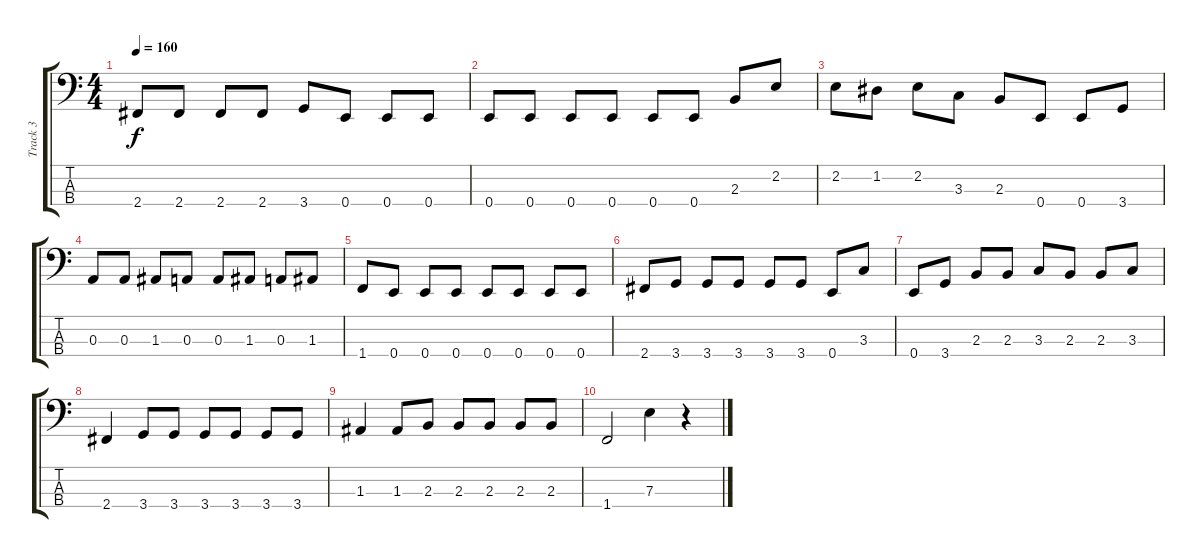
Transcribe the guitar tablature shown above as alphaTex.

\track ("Track 3" "Track 3") {instrument electricbasspick}
\staff {score tabs}
\tuning (G2 D2 A1 E1) {hide}
\ts (4 4)
\tempo 160
\clef f4
\ks c
2.4.8{dy f} 2.4.8 2.4.8 2.4.8 3.4.8 0.4.8 0.4.8 0.4.8 |
0.4.8 0.4.8 0.4.8 0.4.8 0.4.8 0.4.8 2.3.8 2.2.8 |
2.2.8 1.2.8 2.2.8 3.3.8 2.3.8 0.4.8 0.4.8 3.4.8 |
0.3.8 0.3.8 1.3.8 0.3.8 0.3.8 1.3.8 0.3.8 1.3.8 |
1.4.8 0.4.8 0.4.8 0.4.8 0.4.8 0.4.8 0.4.8 0.4.8 |
2.4.8 3.4.8 3.4.8 3.4.8 3.4.8 3.4.8 0.4.8 3.3.8 |
0.4.8 3.4.8 2.3.8 2.3.8 3.3.8 2.3.8 2.3.8 3.3.8 |
2.4.4 3.4.8 3.4.8 3.4.8 3.4.8 3.4.8 3.4.8 |
1.3.4 1.3.8 2.3.8 2.3.8 2.3.8 2.3.8 2.3.8 |
1.4.2 7.3.4 r.4
